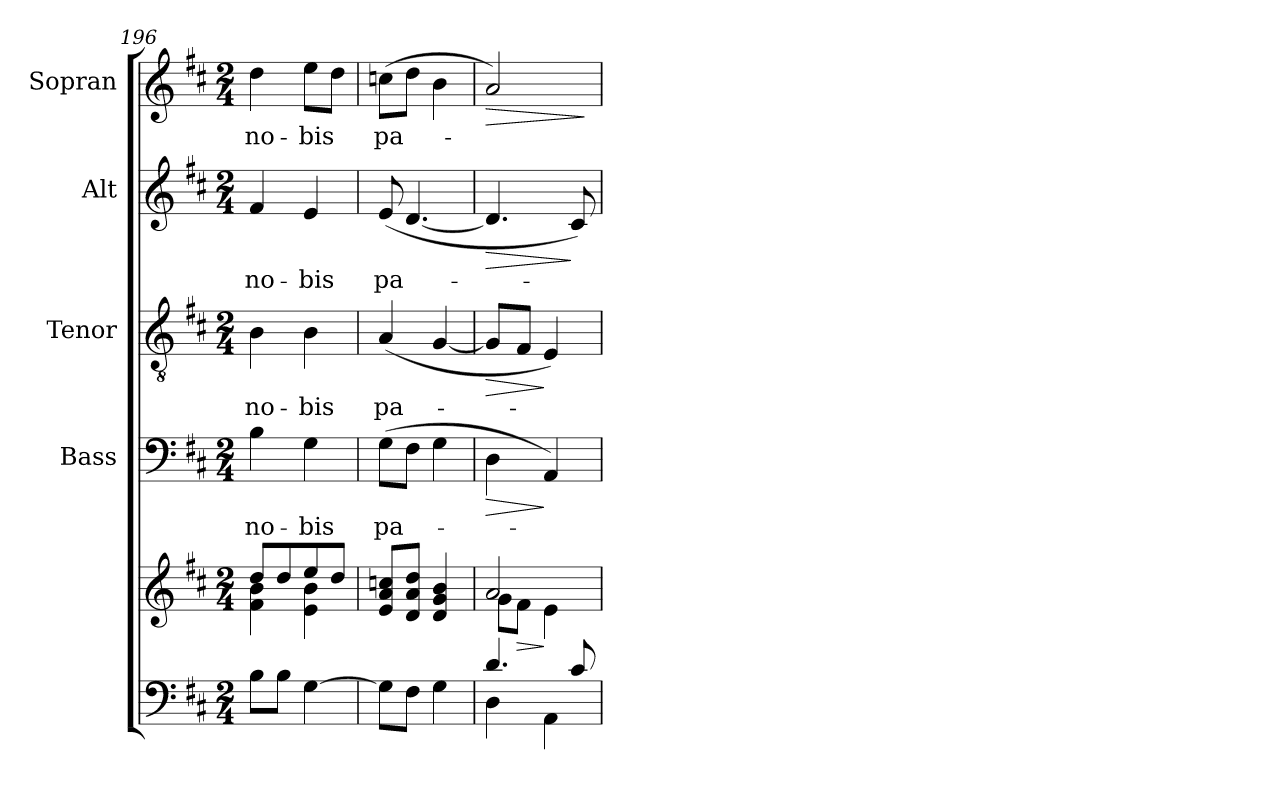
**kern	**kern	**dynam	**kern	**text	**dynam	**kern	**text	**dynam	**kern	**text	**dynam	**kern	**text	**dynam
*part5	*part5	*part5	*part4	*part4	*part4	*part3	*part3	*part3	*part2	*part2	*part2	*part1	*part1	*part1
*staff6	*staff5	*staff5/6	*staff4	*staff4	*staff4	*staff3	*staff3	*staff3	*staff2	*staff2	*staff2	*staff1	*staff1	*staff1
*	*	*	*I"Bass	*	*	*I"Tenor	*	*	*I"Alt	*	*	*I"Sopran	*	*
*	*	*	*I'B.	*	*	*I'T.	*	*	*I'A.	*	*	*I'S.	*	*
*clefF4	*clefG2	*	*clefF4	*	*	*clefGv2	*	*	*clefG2	*	*	*clefG2	*	*
*k[f#c#]	*k[f#c#]	*	*k[f#c#]	*	*	*k[f#c#]	*	*	*k[f#c#]	*	*	*k[f#c#]	*	*
*D:	*D:	*	*D:	*	*	*D:	*	*	*D:	*	*	*D:	*	*
*M2/4	*M2/4	*	*M2/4	*	*	*M2/4	*	*	*M2/4	*	*	*M2/4	*	*
=196	=196	=196	=196	=196	=196	=196	=196	=196	=196	=196	=196	=196	=196	=196
*	*^	*	*	*	*	*	*	*	*	*	*	*	*	*
!	!	!	!	!	!LO:LY:b	!	!	!LO:LY:b	!	!	!LO:LY:b	!	!	!LO:LY:b	!
8B\L	8dd/L	4f#\ 4b\	.	4B\	no-	.	4B\	no-	.	4f#/	no-	.	4dd\	no-	.
8B\J	8dd/	.	.	.	.	.	.	.	.	.	.	.	.	.	.
!	!	!	!	!	!LO:LY:b	!	!	!LO:LY:b	!	!	!LO:LY:b	!	!	!LO:LY:b	!
[4G\	8ee/	4e\ 4b\	.	4G\	-bis	.	4B\	-bis	.	4e/	-bis	.	8ee\L	-bis	.
.	8dd/J	.	.	.	.	.	.	.	.	.	.	.	8dd\J	.	.
*	*v	*v	*	*	*	*	*	*	*	*	*	*	*	*	*
=197	=197	=197	=197	=197	=197	=197	=197	=197	=197	=197	=197	=197	=197	=197
!	!	!	!	!LO:LY:b	!	!	!LO:LY:b	!	!	!LO:LY:b	!	!	!LO:LY:b	!
8G\L]	8e/ 8a/ 8ccn/L	.	(>8G\L	pa-	.	(<4A/	pa-	.	(<8e/	pa-	.	(>8ccn\L	pa-	.
8F#\J	8d/ 8a/ 8dd/J	.	8F#\J	.	.	.	.	.	[4.d/	.	.	8dd\J	.	.
4G\	4d/ 4g/ 4b/	.	4G\	.	.	[4G/	.	.	.	.	.	4b\	.	.
=198	=198	=198	=198	=198	=198	=198	=198	=198	=198	=198	=198	=198	=198	=198
*^	*^	*	*	*	*	*	*	*	*	*	*	*	*	*
!	!	!	!	!	!	!	!LO:HP:b	!	!	!LO:HP:b	!	!	!LO:HP:b	!	!	!LO:HP:b
4.d/	4D\	2a/	8g\L	.	4D\	.	>	8G/L]	.	>	4.d/]	.	>	2a/)	.	>
!	!	!	!	!LO:HP:b	!	!	!	!	!	!	!	!	!	!	!	!
.	.	.	8f#\J	>	.	.	.	8F#/J	.	.	.	.	.	.	.	.
.	4AA\	.	4e\	]	4AA/)	.	]	4E/)	.	]	.	.	.	.	.	.
8c#/	.	.	.	.	.	.	.	.	.	.	8c#/)	.	]	.	.	.
*v	*v	*	*	*	*	*	*	*	*	*	*	*	*	*	*	*
*	*v	*v	*	*	*	*	*	*	*	*	*	*	*	*	*
.	.	.	.	.	.	.	.	.	.	.	.	.	.	]
=	=	=	=	=	=	=	=	=	=	=	=	=	=	=
*-	*-	*-	*-	*-	*-	*-	*-	*-	*-	*-	*-	*-	*-	*-
